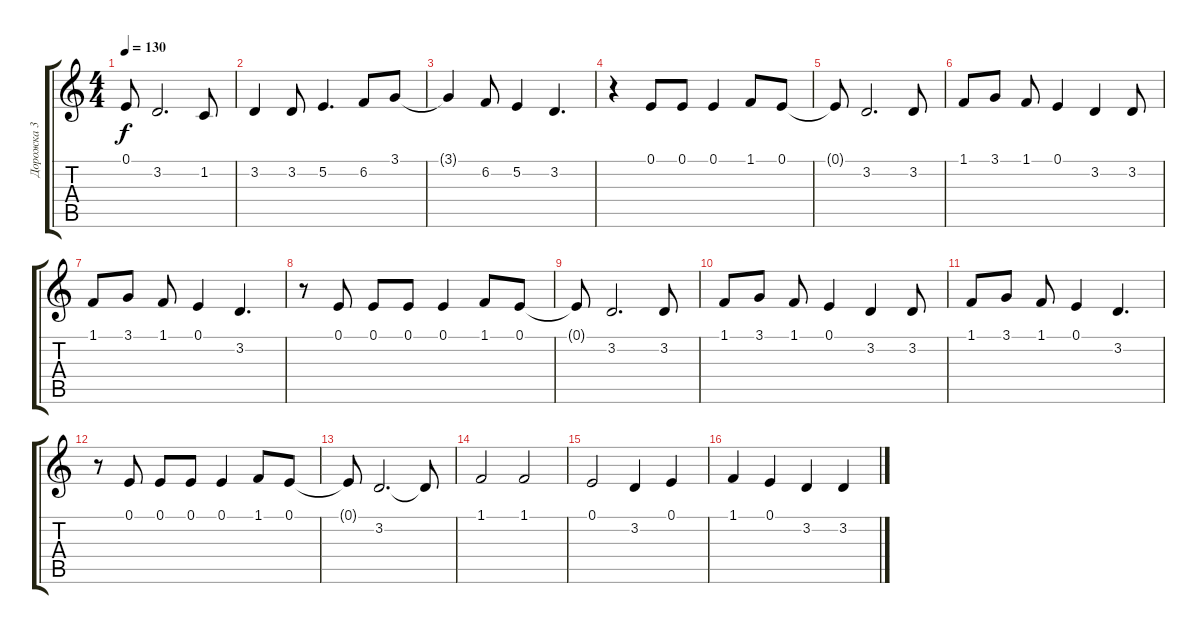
\track ("Дорожка 3" "Дорожка 3") {instrument pad4choir}
\staff {score tabs}
\tuning (E4 B3 G3 D3 A2 E2) {hide}
\ts (4 4)
\tempo 130
\clef g2
\ks c
0.1{t}.8{dy f} 3.2.2{d} 1.2.8 |
3.2.4 3.2.8 5.2.4{d} 6.2.8 3.1.8 |
3.1{t}.4 6.2.8 5.2.4 3.2.4{d} |
r.4 0.1.8 0.1.8 0.1.4 1.1.8 0.1.8 |
0.1{t}.8 3.2.2{d} 3.2.8 |
1.1.8 3.1.8 1.1.8 0.1.4 3.2.4 3.2.8 |
1.1.8 3.1.8 1.1.8 0.1.4 3.2.4{d} |
r.8 0.1.8 0.1.8 0.1.8 0.1.4 1.1.8 0.1.8 |
0.1{t}.8 3.2.2{d} 3.2.8 |
1.1.8 3.1.8 1.1.8 0.1.4 3.2.4 3.2.8 |
1.1.8 3.1.8 1.1.8 0.1.4 3.2.4{d} |
r.8 0.1.8 0.1.8 0.1.8 0.1.4 1.1.8 0.1.8 |
0.1{t}.8 3.2.2{d} 3.2{t}.8 |
1.1.2 1.1.2 |
0.1.2 3.2.4 0.1.4 |
1.1.4 0.1.4 3.2.4 3.2.4
